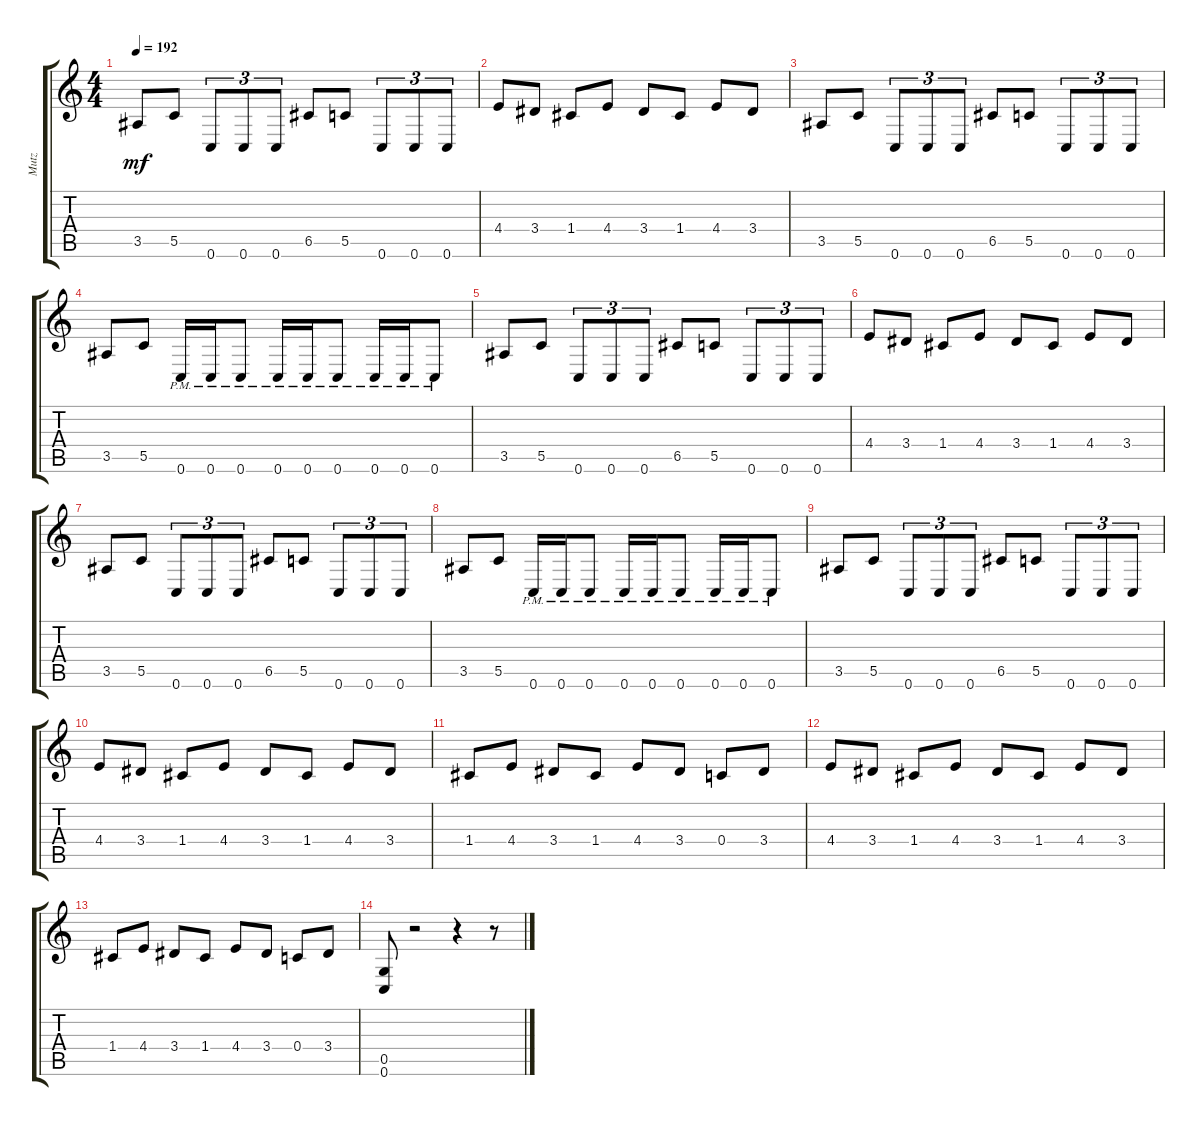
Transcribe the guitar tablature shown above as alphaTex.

\track ("Mutz" "Mutz") {instrument distortionguitar}
\staff {score tabs}
\tuning (D4 A3 F3 C3 G2 C2) {hide}
\ts (4 4)
\tempo 192
\clef g2
\ks c
3.5.8{dy mf} 5.5.8 0.6.8{tu (3 2)} 0.6.8{tu (3 2)} 0.6.8{tu (3 2)} 6.5.8 5.5.8 0.6.8{tu (3 2)} 0.6.8{tu (3 2)} 0.6.8{tu (3 2)} |
4.4.8 3.4.8 1.4.8 4.4.8 3.4.8 1.4.8 4.4.8 3.4.8 |
3.5.8 5.5.8 0.6.8{tu (3 2)} 0.6.8{tu (3 2)} 0.6.8{tu (3 2)} 6.5.8 5.5.8 0.6.8{tu (3 2)} 0.6.8{tu (3 2)} 0.6.8{tu (3 2)} |
3.5.8 5.5.8 0.6{pm}.16 0.6{pm}.16 0.6{pm}.8 0.6{pm}.16 0.6{pm}.16 0.6{pm}.8 0.6{pm}.16 0.6{pm}.16 0.6{pm}.8 |
3.5.8 5.5.8 0.6.8{tu (3 2)} 0.6.8{tu (3 2)} 0.6.8{tu (3 2)} 6.5.8 5.5.8 0.6.8{tu (3 2)} 0.6.8{tu (3 2)} 0.6.8{tu (3 2)} |
4.4.8 3.4.8 1.4.8 4.4.8 3.4.8 1.4.8 4.4.8 3.4.8 |
3.5.8 5.5.8 0.6.8{tu (3 2)} 0.6.8{tu (3 2)} 0.6.8{tu (3 2)} 6.5.8 5.5.8 0.6.8{tu (3 2)} 0.6.8{tu (3 2)} 0.6.8{tu (3 2)} |
3.5.8 5.5.8 0.6{pm}.16 0.6{pm}.16 0.6{pm}.8 0.6{pm}.16 0.6{pm}.16 0.6{pm}.8 0.6{pm}.16 0.6{pm}.16 0.6{pm}.8 |
3.5.8 5.5.8 0.6.8{tu (3 2)} 0.6.8{tu (3 2)} 0.6.8{tu (3 2)} 6.5.8 5.5.8 0.6.8{tu (3 2)} 0.6.8{tu (3 2)} 0.6.8{tu (3 2)} |
4.4.8 3.4.8 1.4.8 4.4.8 3.4.8 1.4.8 4.4.8 3.4.8 |
1.4.8 4.4.8 3.4.8 1.4.8 4.4.8 3.4.8 0.4.8 3.4.8 |
4.4.8 3.4.8 1.4.8 4.4.8 3.4.8 1.4.8 4.4.8 3.4.8 |
1.4.8 4.4.8 3.4.8 1.4.8 4.4.8 3.4.8 0.4.8 3.4.8 |
(0.5 0.6).8 r.2 r.4 r.8
